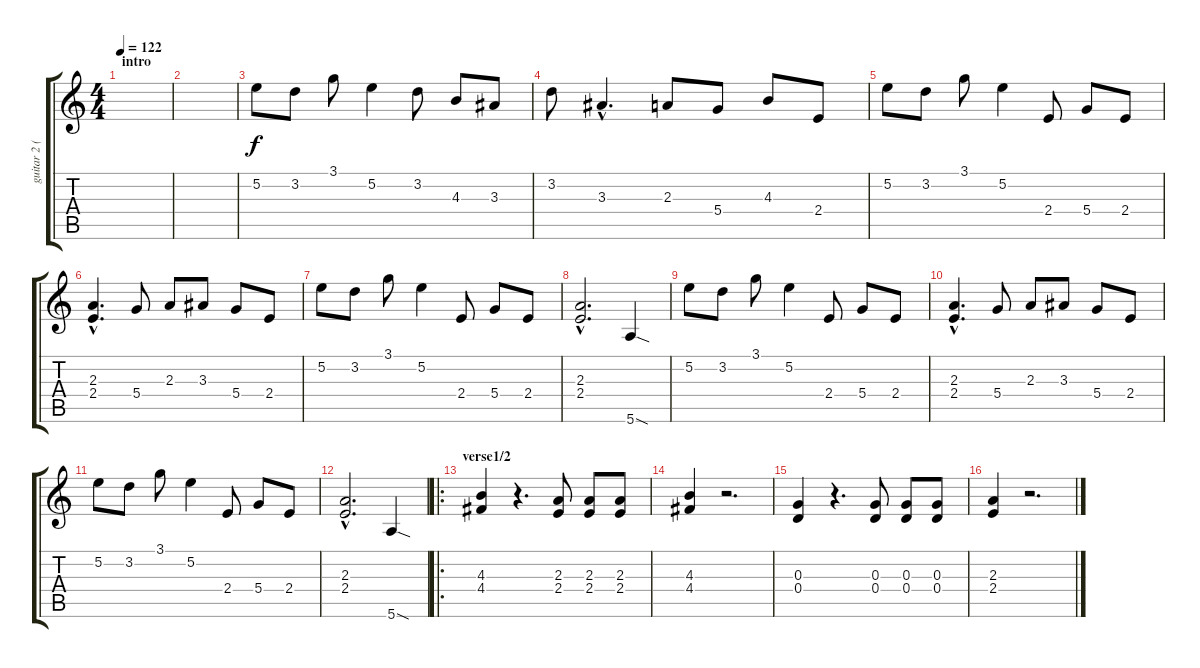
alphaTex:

\track ("guitar 2 (middle)" "guitar 2 (") {instrument distortionguitar}
\staff {score tabs}
\tuning (E4 B3 G3 D3 A2 E2) {hide}
\ts (4 4)
\section ("" "intro")
\tempo 122
\clef g2
\ks c
|
|
5.2.8 3.2.8 3.1.8 5.2.4 3.2.8 4.3.8 3.3.8 |
3.2.8 3.3{hac}.4{d} 2.3.8 5.4.8 4.3.8 2.4.8 |
5.2.8 3.2.8 3.1.8 5.2.4 2.4.8 5.4.8 2.4.8 |
(2.3{hac} 2.4{hac}).4{d} 5.4.8 2.3.8 3.3.8 5.4.8 2.4.8 |
5.2.8 3.2.8 3.1.8 5.2.4 2.4.8 5.4.8 2.4.8 |
(2.3{hac} 2.4{hac}).2{d} 5.6{sod}.4 |
5.2.8 3.2.8 3.1.8 5.2.4 2.4.8 5.4.8 2.4.8 |
(2.3{hac} 2.4{hac}).4{d} 5.4.8 2.3.8 3.3.8 5.4.8 2.4.8 |
5.2.8 3.2.8 3.1.8 5.2.4 2.4.8 5.4.8 2.4.8 |
(2.3{hac} 2.4{hac}).2{d} 5.6{sod}.4 |
\ro
\section ("" "verse1/2")
(4.3 4.4).4 r.4{d} (2.3 2.4).8 (2.3 2.4).8 (2.3 2.4).8 |
(4.3 4.4).4 r.2{d} |
(0.3 0.4).4 r.4{d} (0.3 0.4).8 (0.3 0.4).8 (0.3 0.4).8 |
(2.3 2.4).4 r.2{d}
